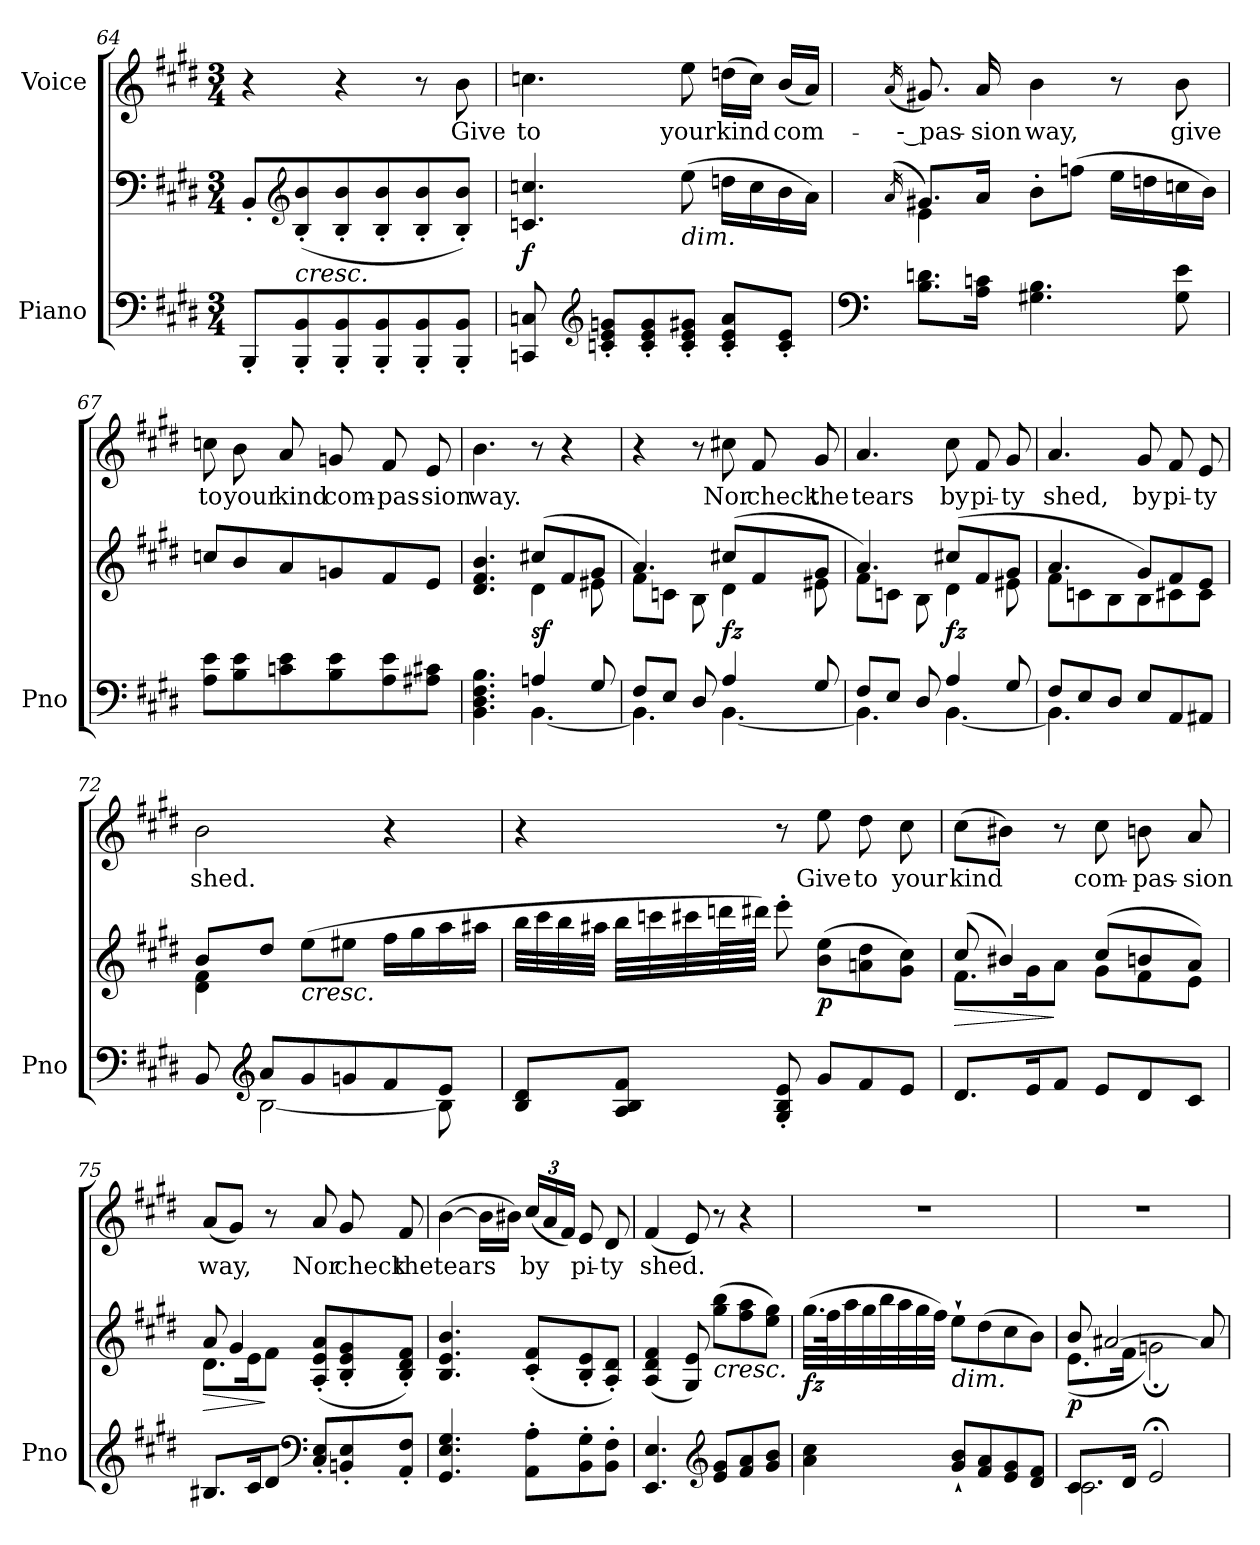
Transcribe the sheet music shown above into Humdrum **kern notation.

**kern	**kern	**dynam	**kern	**text
*part2	*part2	*part2	*part1	*part1
*staff3	*staff2	*staff2/3	*staff1	*staff1
*I"Piano	*	*	*I"Voice	*
*I'Pno	*	*	*	*
*clefF4	*clefF4	*	*clefG2	*
*k[f#c#g#d#]	*k[f#c#g#d#]	*	*k[f#c#g#d#]	*
*M3/4	*M3/4	*	*M3/4	*
=64	=64	=64	=64	=64
8BBB'/L	8BB'/L	.	4r	.
*	*clefG2	*	*	*
!	!LO:TX:b:i:t=cresc.	!	!	!
8BBB/' 8BB/'	(8B/' 8b/'	.	.	.
8BBB/' 8BB/'	8B/' 8b/'	.	4r	.
8BBB/' 8BB/'	8B/' 8b/'	.	.	.
8BBB/' 8BB/'	8B/' 8b/'	.	8r	.
!	!	!	!	!LO:LY:b
8BBB/' 8BB/'J	8B/' 8b/'J)	.	8b\	Give
=65	=65	=65	=65	=65
!	!	!LO:DY:b	!	!LO:LY:b
8CCn/ 8Cn/	4.cn/ 4.ccn/	f	4.ccn\	to
*clefG2	*	*	*	*
8cn/' 8e/' 8gn/'L	.	.	.	.
8c/' 8e/' 8g/'	.	.	.	.
!	!LO:TX:b:i:t=dim.	!	!	!
!	!	!	!	!LO:LY:b
8c/' 8e/' 8g#X/'J	(8ee\	.	8ee\	your
!	!	!	!	!LO:LY:b
8c/' 8e/' 8a/'L	16ddn\LL	.	(16ddn\LL	kind
.	16cc\	.	16cc\JJ)	.
!	!	!	!	!LO:LY:b
8c/' 8e/'J	16b\	.	(16b/LL	com-
.	16a\JJ)	.	16a/JJ)	.
!!LO:LB:g=z
=66	=66	=66	=66	=66
*clefF4	*	*	*	*
.	(>16qa/	.	(16qa/	.
*	*^	*	*	*
!	!	!	!	!	!LO:LY:b
8.B\ 8.dn\L	8.g#X/L)	4e\	.	8.g#X/)	-- pas-
!	!	!	!	!	!LO:LY:b
16A\ 16cn\Jk	16a/Jk	.	.	16a/	-sion
!	!	!	!	!	!LO:LY:b
4.G#X\ 4.B\	8b'\L	2ryy	.	4b\	way,
.	(8ffn\J	.	.	.	.
.	16ee\LL	.	.	8r	.
.	16ddn\	.	.	.	.
!	!	!	!	!	!LO:LY:b
8G#\ 8e\	16ccn\	.	.	8b\	give
.	16b\JJ)	.	.	.	.
*	*v	*v	*	*	*
=67	=67	=67	=67	=67
!	!	!	!	!LO:LY:b
8A\ 8e\L	8ccn/L	.	8ccn\	to
!	!	!	!	!LO:LY:b
8B\ 8e\	8b/	.	8b\	your
!	!	!	!	!LO:LY:b
8cn\ 8e\	8a/	.	8a/	kind
!	!	!	!	!LO:LY:b
8B\ 8e\	8gn/	.	8gn/	com-
!	!	!	!	!LO:LY:b
8A\ 8e\	8f#/	.	8f#/	-pas-
!	!	!	!	!LO:LY:b
8A#X\ 8c#X\J	8e/J	.	8e/	-sion
=68	=68	=68	=68	=68
*^	*^	*	*	*
!	!	!	!	!	!	!LO:LY:b
4.BB\ 4.D#\ 4.F#\ 4.B\	4.ryy	4.d#/ 4.f#/ 4.b/	4.ryy	.	4.b\	way.
!	!	!	!	!LO:DY:b	!	!
4An/	[4.BB\	(8cc#X/L	4d#\	sf	8r	.
.	.	8f#/	.	.	4r	.
8G#/	.	8g#/J	8e#X\	.	.	.
!!LO:LB:g=z
=69	=69	=69	=69	=69	=69	=69
8F#/L	4.BB\]	4.a/)	8f#\L	.	4r	.
8E/J	.	.	8cn\J	.	.	.
8D#/	.	.	8B\	.	8r	.
!	!	!	!	!LO:DY:b	!	!LO:LY:b
4A/	[4.BB\	(8cc#X/L	4d#\	fz	8cc#X\	Nor
!	!	!	!	!	!	!LO:LY:b
.	.	8f#/	.	.	8f#/	check
!	!	!	!	!	!	!LO:LY:b
8G#/	.	8g#/J	8e#X\	.	8g#/	the
=70	=70	=70	=70	=70	=70	=70
!	!	!	!	!	!	!LO:LY:b
8F#/L	4.BB\]	4.a/)	8f#\L	.	4.a/	tears
8E/J	.	.	8cn\J	.	.	.
8D#/	.	.	8B\	.	.	.
!	!	!	!	!LO:DY:b	!	!LO:LY:b
4A/	[4.BB\	(8cc#X/L	4d#\	fz	8cc#\	by
!	!	!	!	!	!	!LO:LY:b
.	.	8f#/	.	.	8f#/	pi-
!	!	!	!	!	!	!LO:LY:b
8G#/	.	8g#/J	8e#X\	.	8g#/	-ty
=71	=71	=71	=71	=71	=71	=71
!	!	!	!	!	!	!LO:LY:b
8F#/L	4.BB\]	4.a/	8f#\L	.	4.a/	shed,
8E/	.	.	8cn\	.	.	.
8D#/J	.	.	8B\	.	.	.
!	!	!	!	!	!	!LO:LY:b
8E/L	4.ryy	8g#/L)	8B\	.	8g#/	by
!	!	!	!	!	!	!LO:LY:b
8AA/	.	8f#/	8c#X\	.	8f#/	pi-
!	!	!	!	!	!	!LO:LY:b
8AA#X/J	.	8e/J	8c#\J	.	8e/	-ty
!!LO:PB:g=z
=72	=72	=72	=72	=72	=72	=72
!	!	!	!	!	!	!LO:LY:b
8BB/	8ryy	8b/L	4d#\ 4f#\	.	2b\	shed.
*clefG2	*	*	*	*	*	*
8a/L	[2B\	8dd#/J	.	.	.	.
!	!	!LO:TX:b:i:t=cresc.	!	!	!	!
8g#/	.	(8ee\L	2ryy	.	.	.
8gn/	.	8ee#X\J	.	.	.	.
8f#/	.	16ff#\LL	.	.	4r	.
.	.	16gg#\	.	.	.	.
8e/J	8B\]	16aa\	.	.	.	.
.	.	16aa#X\JJ	.	.	.	.
*v	*v	*	*	*	*	*
*	*v	*v	*	*	*
=73	=73	=73	=73	=73
8B/ 8d#/L	32bb\LLL	.	4r	.
.	32ccc#\	.	.	.
.	32bb\	.	.	.
.	32aa#X\JJJ	.	.	.
8A/ 8B/ 8f#/J	32bb\LLL	.	.	.
.	32cccn\	.	.	.
.	32ccc#X\	.	.	.
.	64dddn\L	.	.	.
.	64ddd#X\JJJJ)	.	.	.
8G#/' 8B/' 8e/'	8eee'\	.	8r	.
!	!	!LO:DY:b	!	!LO:LY:b
8g#/L	(>8b\ 8ee\L	p	8ee\	Give
!	!	!	!	!LO:LY:b
8f#/	8an\ 8dd#\	.	8dd#\	to
!	!	!	!	!LO:LY:b
8e/J	8g#\ 8cc#\J)	.	8cc#\	your
=74	=74	=74	=74	=74
!	!	!LO:HP:b	!	!LO:LY:b
*	*^	*	*	*
8.d#/L	(8cc#/	8.f#\L	>	(8cc#\L	kind
.	4b#X/)	.	.	8b#X\J)	.
16e/K	.	16g#\K	.	.	.
8f#/J	.	8a\J	]	8r	.
!	!	!	!	!	!LO:LY:b
8e/L	(8cc#/L	8g#\L	.	8cc#\	com-
!	!	!	!	!	!LO:LY:b
8d#/	8bn/	8f#\	.	8bn\	-pas-
!	!	!	!	!	!LO:LY:b
8c#/J	8a/J)	8e\J	.	8a/	-sion
!!LO:LB:g=z
=75	=75	=75	=75	=75	=75
!	!	!	!LO:HP:b	!	!LO:LY:b
8.B#X/L	8a/	8.d#\L	>	(8a/L	way,
.	4g#/	.	.	8g#/J)	.
16c#/K	.	16e\K	.	.	.
8d#/J	.	8f#\J	]	8r	.
*clefF4	*	*	*	*	*
!	!	!	!	!	!LO:LY:b
8C#/' 8E/'L	(8A/' 8e/' 8a/'L	4.ryy	.	8a/	Nor
!	!	!	!	!	!LO:LY:b
8BBn/' 8E/'	8B/' 8e/' 8g#/'	.	.	8g#/	check
!	!	!	!	!	!LO:LY:b
8AA/' 8F#/'J	8B/' 8d#/' 8f#/'J)	.	.	8f#/	the
*	*v	*v	*	*	*
=76	=76	=76	=76	=76
!	!	!	!	!LO:LY:b
4.GG#/ 4.E/ 4.G#/	4.B/ 4.e/ 4.b/	.	([4b\	tears
.	.	.	16b\LL]	.
.	.	.	16b#X\JJ)	.
*	*	*	*Xbrackettup	*
!	!	!	!	!LO:LY:b
8AA\' 8A\'L	(8c#/' 8f#/'L	.	(24cc#/LL	by
.	.	.	24a/	.
.	.	.	24f#/JJ)	.
!	!	!	!	!LO:LY:b
8BB\' 8G#\'	8B/' 8e/'	.	8e/	pi-
!	!	!	!	!LO:LY:b
8BB\' 8F#\'J	8A/' 8d#/'J)	.	8d#/	-ty
=77	=77	=77	=77	=77
!	!	!	!	!LO:LY:b
4.EE/ 4.E/	(4A/ 4d#/ 4f#/	.	(4f#/	shed.
.	8G#/ 8e/)	.	8e/)	.
*clefG2	*	*	*	*
!	!LO:TX:b:i:t=cresc.	!	!	!
8e/ 8g#/L	(8gg#\ 8bb\L	.	8r	.
8f#/ 8a/	8ff#\ 8aa\	.	4r	.
8g#/ 8b/J	8ee\ 8gg#\J)	.	.	.
!!LO:LB:g=z
=78	=78	=78	=78	=78
!	!	!LO:DY:b	!	!
4a\ 4cc#\	(32.gg#\LLL	fz	2.r	.
.	64ff#\K	.	.	.
.	32aa\	.	.	.
.	32gg#\	.	.	.
.	32bb\	.	.	.
.	32aa\	.	.	.
.	32gg#\	.	.	.
.	32ff#\JJJ)	.	.	.
!	!LO:TX:b:i:t=dim.	!	!	!
8g#/` 8b/`L	8ee`\L	.	.	.
8f#/ 8a/	(8dd#\	.	.	.
8e/ 8g#/	8cc#\	.	.	.
8d#/ 8f#/J	8b\J)	.	.	.
=79	=79	=79	=79	=79
*^	*^	*	*	*
!	!	!	!	!LO:DY:b	!	!
8.c#/L	2.c#\	8b/	(8.e\L	p	2.r	.
.	.	[2a#X/	.	.	.	.
16d#/Jk	.	.	16f#\Jk	.	.	.
2e;/	.	.	2gn;\)	.	.	.
.	.	8a#/]	.	.	.	.
*v	*v	*	*	*	*	*
*	*v	*v	*	*	*
=	=	=	=	=
*-	*-	*-	*-	*-
